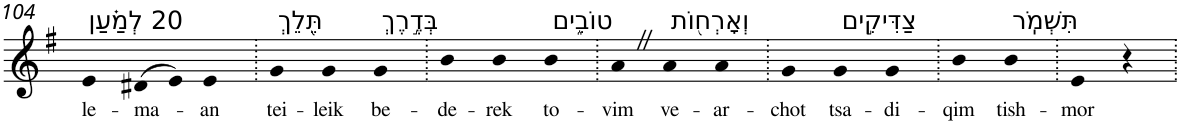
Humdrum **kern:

**kern	**text
*part1	*part1
*staff1	*staff1
*I"Piano	*
*I'Pno	*
!!LO:PB:g=z
*clefG2	*
*k[f#]	*
*G:	*
=104	=104
!LO:TX:a:t=20 לְמַ֗עַן	!
!	!LO:LY:b
4e	le-
!	!LO:LY:b
(>8d#X	-ma-
8e)	.
!	!LO:LY:b
4e	-an
=105.	=105.
!LO:TX:a:t=תֵּ֭לֵךְ	!
!	!LO:LY:b
4g	tei-
!	!LO:LY:b
4g	-leik
!LO:TX:a:t=בְּדֶ֣רֶךְ	!
!	!LO:LY:b
4g	be-
=106.	=106.
!	!LO:LY:b
4b	-de-
!	!LO:LY:b
4b	-rek
!LO:TX:a:t=טוֹבִ֑ים	!
!	!LO:LY:b
4b	to-
=107.	=107.
!	!LO:LY:b
4aZ	-vim
!LO:TX:a:t=וְאָרְח֖וֹת	!
!	!LO:LY:b
4a	ve-
!	!LO:LY:b
4a	-ar-
=108.	=108.
!	!LO:LY:b
4g	-chot
!LO:TX:a:t=צַדִּיקִ֣ים	!
!	!LO:LY:b
4g	tsa-
!	!LO:LY:b
4g	-di-
=109.	=109.
!	!LO:LY:b
4b	-qim
!LO:TX:a:t=תִּשְׁמֹֽר	!
!	!LO:LY:b
4b	tish-
=110.	=110.
!	!LO:LY:b
4e	-mor
4r	.
=.	=.
*-	*-
